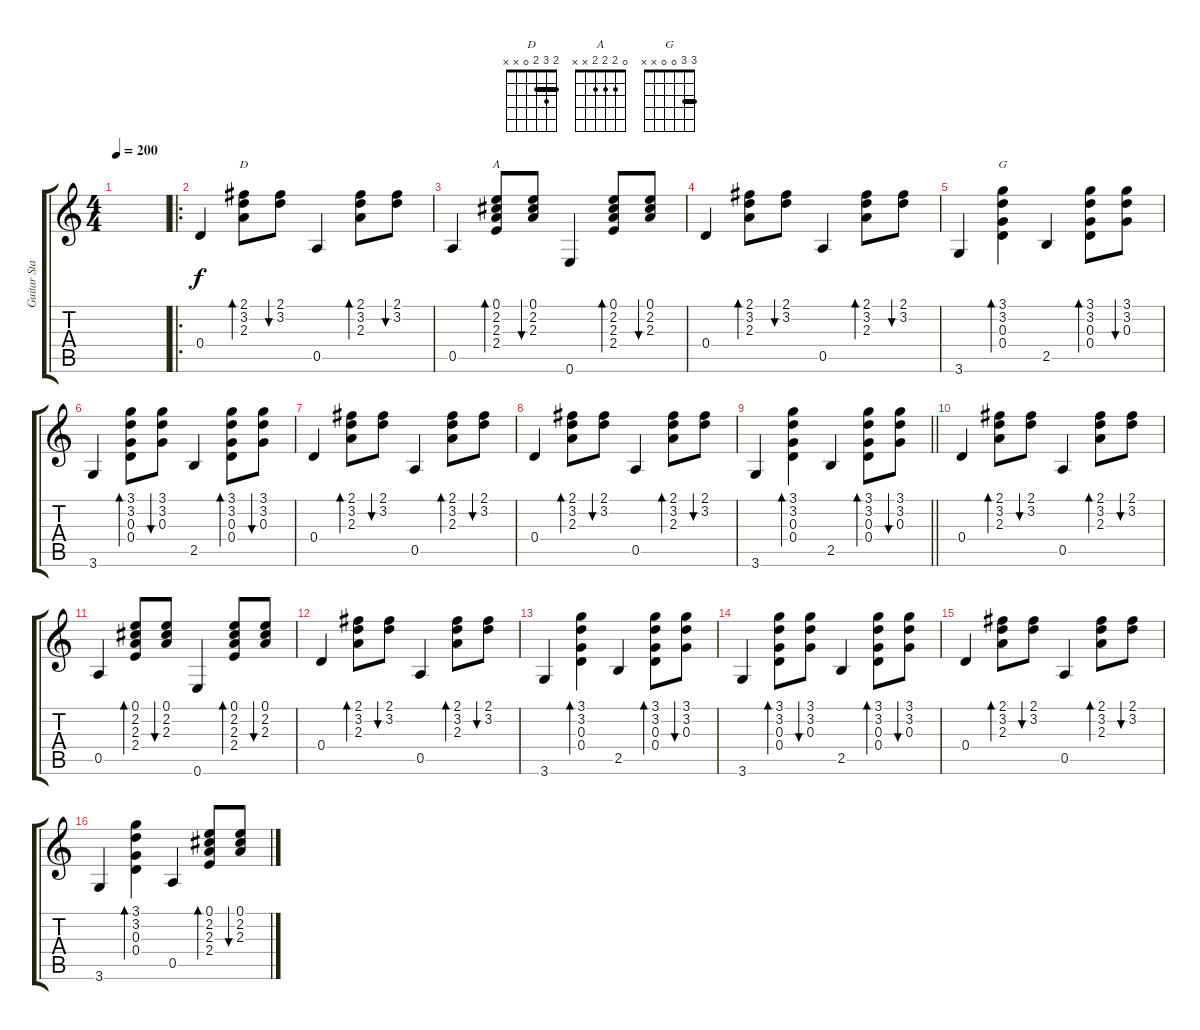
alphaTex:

\track ("Guitar Standard" "Guitar Sta") {instrument acousticguitarsteel}
\staff {score tabs}
\tuning (E4 B3 G3 D3 A2 E2) {hide}
\chord ("D" 2 3 2 0 x x) {barre 2}
\chord ("A" 0 2 2 2 x x)
\chord ("G" 3 3 0 0 x x) {barre 3}
\ts (4 4)
\tempo 200
\clef g2
\ks c
|
\ro
0.4.4 (2.1 3.2 2.3).8{bd 60 ch "D"} (2.1 3.2).8{bu 60} 0.5.4 (2.1 3.2 2.3).8{bd 60} (2.1 3.2).8{bu 60} |
0.5.4 (0.1 2.2 2.3 2.4).8{bd 60 ch "A"} (0.1 2.2 2.3).8{bu 60} 0.6.4 (0.1 2.2 2.3 2.4).8{bd 60} (0.1 2.2 2.3).8{bu 60} |
0.4.4 (2.1 3.2 2.3).8{bd 60} (2.1 3.2).8{bu 60} 0.5.4 (2.1 3.2 2.3).8{bd 60} (2.1 3.2).8{bu 60} |
3.6.4 (3.1 3.2 0.3 0.4).4{bd 60 ch "G"} 2.5.4 (3.1 3.2 0.3 0.4).8{bd 60} (3.1 3.2 0.3).8{bu 60} |
3.6.4 (3.1 3.2 0.3 0.4).8{bd 60} (3.1 3.2 0.3).8{bu 60} 2.5.4 (3.1 3.2 0.3 0.4).8{bd 60} (3.1 3.2 0.3).8{bu 60} |
0.4.4 (2.1 3.2 2.3).8{bd 60} (2.1 3.2).8{bu 60} 0.5.4 (2.1 3.2 2.3).8{bd 60} (2.1 3.2).8{bu 60} |
0.4.4 (2.1 3.2 2.3).8{bd 60} (2.1 3.2).8{bu 60} 0.5.4 (2.1 3.2 2.3).8{bd 60} (2.1 3.2).8{bu 60} |
\barLineRight lightlight
3.6.4 (3.1 3.2 0.3 0.4).4{bd 60} 2.5.4 (3.1 3.2 0.3 0.4).8{bd 60} (3.1 3.2 0.3).8{bu 60} |
0.4.4 (2.1 3.2 2.3).8{bd 60} (2.1 3.2).8{bu 60} 0.5.4 (2.1 3.2 2.3).8{bd 60} (2.1 3.2).8{bu 60} |
0.5.4 (0.1 2.2 2.3 2.4).8{bd 60} (0.1 2.2 2.3).8{bu 60} 0.6.4 (0.1 2.2 2.3 2.4).8{bd 60} (0.1 2.2 2.3).8{bu 60} |
0.4.4 (2.1 3.2 2.3).8{bd 60} (2.1 3.2).8{bu 60} 0.5.4 (2.1 3.2 2.3).8{bd 60} (2.1 3.2).8{bu 60} |
3.6.4 (3.1 3.2 0.3 0.4).4{bd 60} 2.5.4 (3.1 3.2 0.3 0.4).8{bd 60} (3.1 3.2 0.3).8{bu 60} |
3.6.4 (3.1 3.2 0.3 0.4).8{bd 60} (3.1 3.2 0.3).8{bu 60} 2.5.4 (3.1 3.2 0.3 0.4).8{bd 60} (3.1 3.2 0.3).8{bu 60} |
0.4.4 (2.1 3.2 2.3).8{bd 60} (2.1 3.2).8{bu 60} 0.5.4 (2.1 3.2 2.3).8{bd 60} (2.1 3.2).8{bu 60} |
3.6.4 (3.1 3.2 0.3 0.4).4{bd 60} 0.5.4 (0.1 2.2 2.3 2.4).8{bd 60} (0.1 2.2 2.3).8{bu 60}
